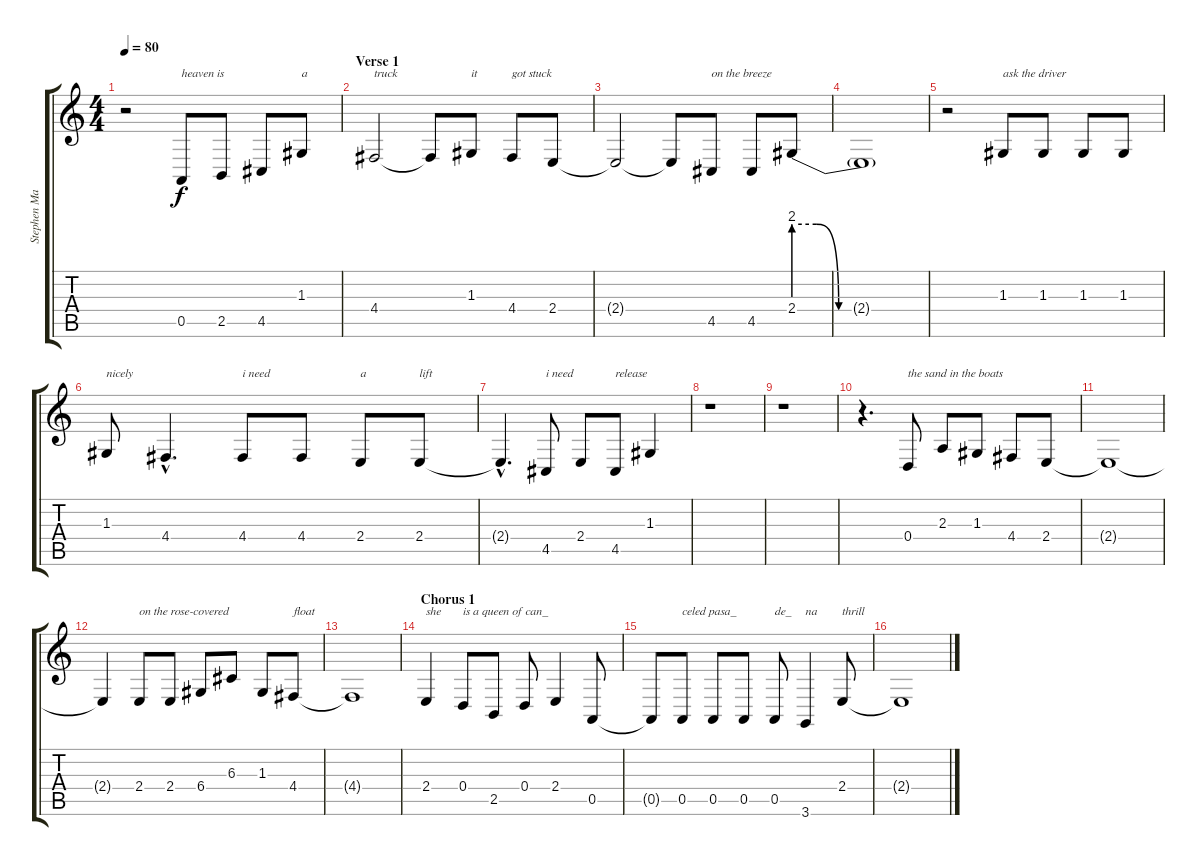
\track ("Stephen Malkmus" "Stephen Ma") {instrument electricgrandpiano}
\staff {score tabs}
\tuning (E4 B3 G3 D3 A2 E2) {hide}
\ts (4 4)
\tempo 80
\clef g2
\ks c
r.2{dy f instrument electricgrandpiano} 0.5.8{txt "heaven is"} 2.5.8 4.5.8 1.3.8{txt "a"} |
\section ("" "Verse 1")
4.4.2{txt "truck"} 4.4{t}.8 1.3.8{txt "it"} 4.4.8{txt "got stuck"} 2.4.8 |
2.4{t}.2 2.4{t}.8 4.5.8{txt "on the breeze"} 4.5.8 2.4{be (custom 0 8 10 8 20 0 40 0 60 0)}.8 |
2.4{t}.1 |
r.2 1.3.8{txt "ask the driver"} 1.3.8 1.3.8 1.3.8 |
1.3.8{txt "nicely"} 4.4{hac}.4{d} 4.4.8{txt "i need"} 4.4.8 2.4.8{txt "a"} 2.4.8{txt "lift"} |
2.4{hac t}.4{d} 4.5.8{txt "i need"} 2.4.8 4.5.8{txt "release"} 1.3.4 |
r.1 |
r.1 |
\section ("" "")
r.4{d} 0.4.8{txt "the sand in the boats"} 2.3.8 1.3.8 4.4.8 2.4.8 |
2.4{t}.1 |
2.4{t}.4 2.4.8{txt "on the rose-covered"} 2.4.8 6.4.8 6.3.8 1.3.8 4.4.8{txt "float"} |
4.4{t}.1 |
\section ("" "Chorus 1")
2.4.4{txt "she "} 0.4.8{txt "is a queen of can_"} 2.5.8 0.4.8 2.4.4 0.5.8 |
0.5{t}.8 0.5.8{txt "celed pasa_"} 0.5.8 0.5.8 0.5.8{txt "de_"} 3.6.4{txt "na"} 2.4.8{txt "thrill"} |
2.4{t}.1
